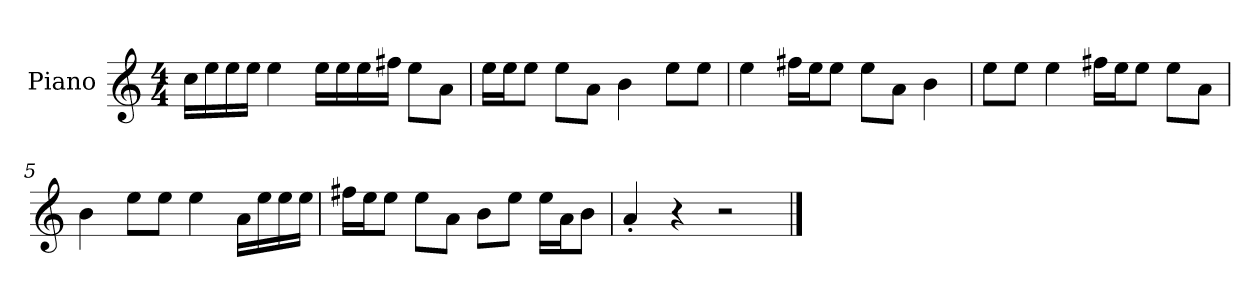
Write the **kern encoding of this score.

**kern
*part1
*staff1
*I"Piano
*I'P-no
*clefG2
*k[]
*M4/4
*MM90
=1
16cc\LL
16ee\
16ee\
16ee\JJ
4ee\
16ee\LL
16ee\
16ee\
16ff#X\JJ
8ee\L
8a\J
=2
16ee\LL
16ee\J
8ee\J
8ee\L
8a\J
4b\
8ee\L
8ee\J
=3
4ee\
16ff#X\LL
16ee\J
8ee\J
8ee\L
8a\J
4b\
=4
8ee\L
8ee\J
4ee\
16ff#X\LL
16ee\J
8ee\J
8ee\L
8a\J
!!LO:LB:g=z
=5
4b\
8ee\L
8ee\J
4ee\
16a\LL
16ee\
16ee\
16ee\JJ
=6
16ff#X\LL
16ee\J
8ee\J
8ee\L
8a\J
8b\L
8ee\J
16ee\LL
16a\J
8b\J
=7
4a'/
4r
2r
==
*-
